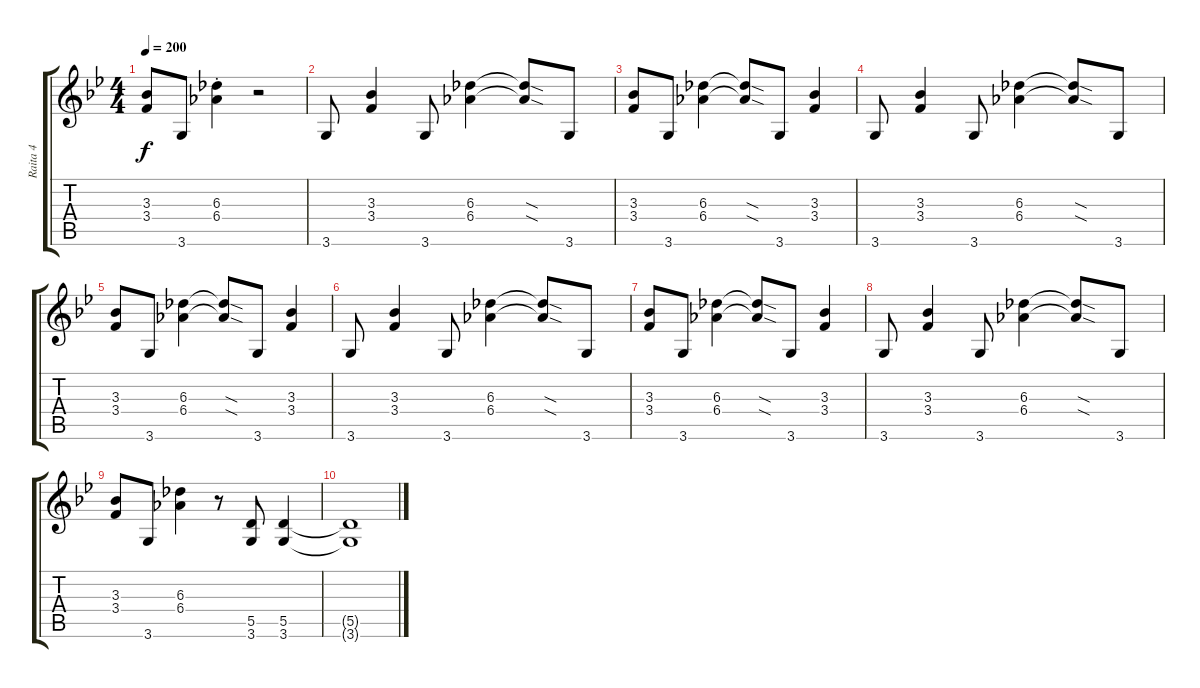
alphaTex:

\track ("Raita 4" "Raita 4") {instrument distortionguitar}
\staff {score tabs}
\tuning (E4 B3 G3 D3 A2 E2) {hide}
\ts (4 4)
\tempo 200
\clef g2
\ks bb
(3.3 3.4).8{dy f} 3.6.8 (6.3{st} 6.4{st}).4 r.2 |
3.6.8 (3.3 3.4).4 3.6.8 (6.3 6.4).4 (6.3{sod t} 6.4{sod t}).8 3.6.8 |
(3.3 3.4).8 3.6.8 (6.3 6.4).4 (6.3{sod t} 6.4{sod t}).8 3.6.8 (3.3 3.4).4 |
3.6.8 (3.3 3.4).4 3.6.8 (6.3 6.4).4 (6.3{sod t} 6.4{sod t}).8 3.6.8 |
(3.3 3.4).8 3.6.8 (6.3 6.4).4 (6.3{sod t} 6.4{sod t}).8 3.6.8 (3.3 3.4).4 |
3.6.8 (3.3 3.4).4 3.6.8 (6.3 6.4).4 (6.3{sod t} 6.4{sod t}).8 3.6.8 |
(3.3 3.4).8 3.6.8 (6.3 6.4).4 (6.3{sod t} 6.4{sod t}).8 3.6.8 (3.3 3.4).4 |
3.6.8 (3.3 3.4).4 3.6.8 (6.3 6.4).4 (6.3{sod t} 6.4{sod t}).8 3.6.8 |
(3.3 3.4).8 3.6.8 (6.3 6.4).4 r.8 (5.5 3.6).8 (5.5 3.6).4 |
(5.5{t} 3.6{t}).1
